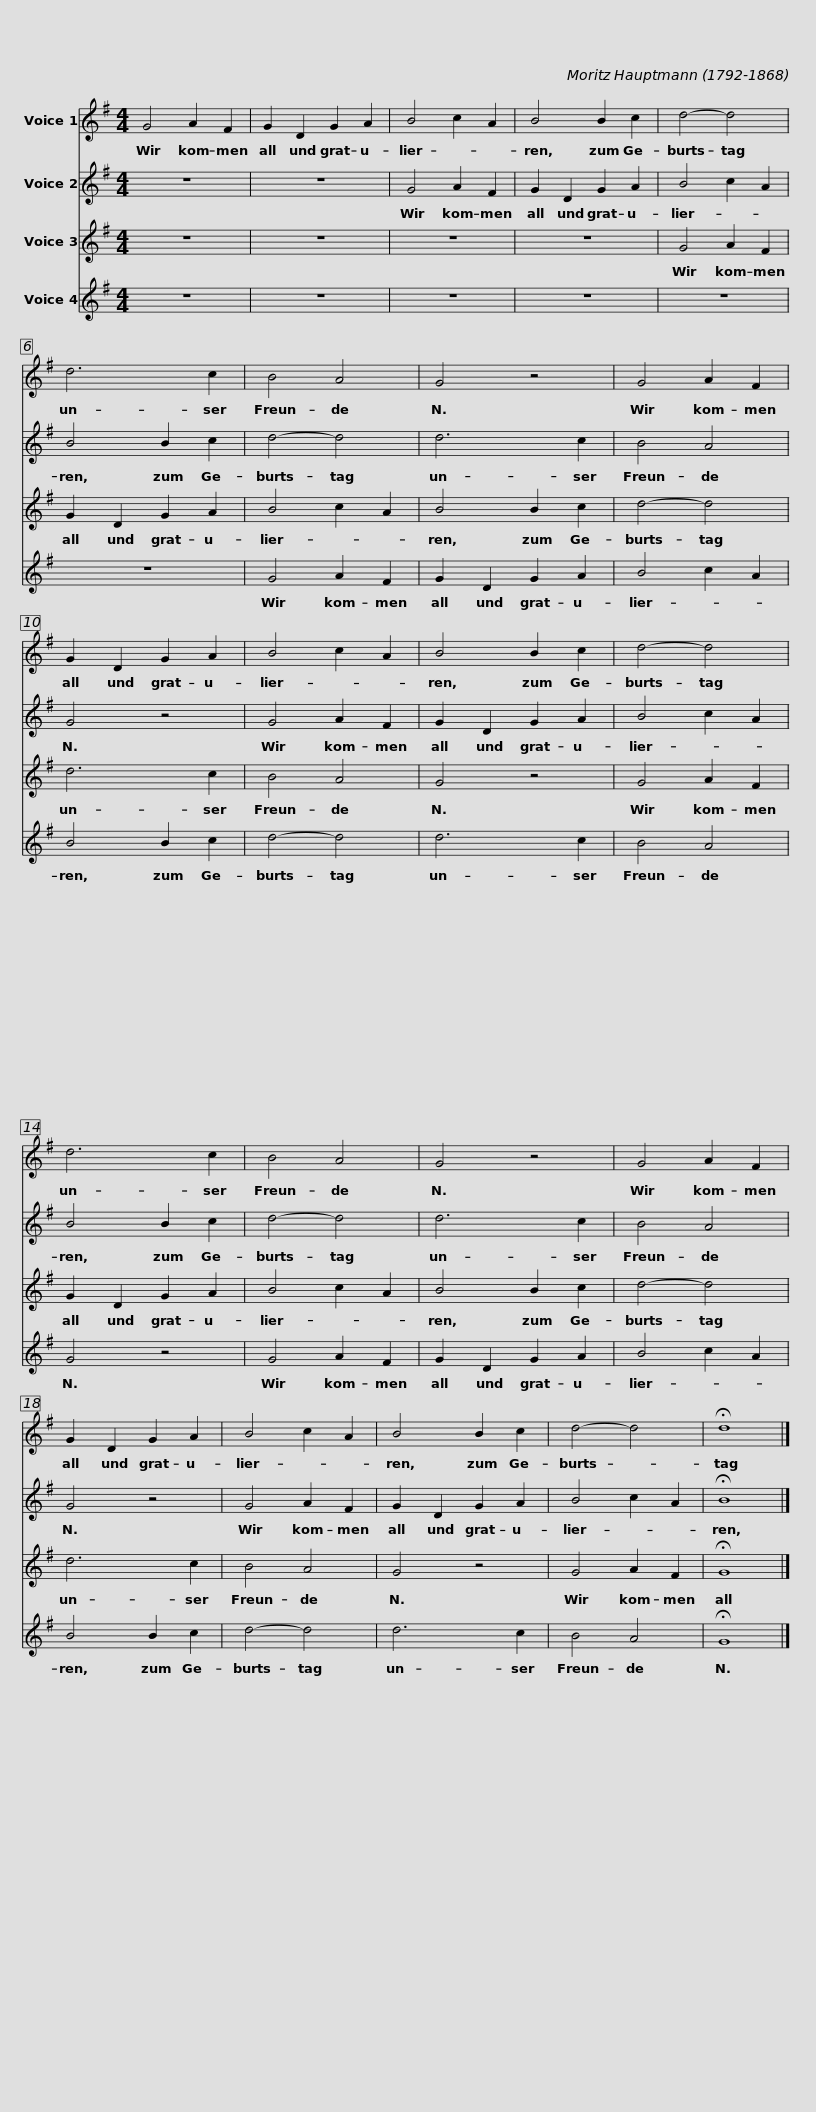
X:1
%%score 1 2 3 4
L:1/8
M:4/4
I:linebreak $
K:G
V:1 treble
V:2 treble
V:3 treble
V:4 treble
V:1
 G4 A2 F2 | G2 D2 G2 A2 | B4 c2 A2 | B4 B2 c2 | d4- d4 |$ %5
 d6 c2 | B4 A4 | G4 z4 | G4 A2 F2 | G2 D2 G2 A2 |$ %10
 B4 c2 A2 | B4 B2 c2 | d4- d4 | d6 c2 | B4 A4 |$ %15
 G4 z4 | G4 A2 F2 | G2 D2 G2 A2 | B4 c2 A2 | B4 B2 c2 |$ %20
 d4- d4 | !fermata!d8 |] %22
V:2
 z8 | z8 | G4 A2 F2 | G2 D2 G2 A2 | B4 c2 A2 |$ %5
 B4 B2 c2 | d4- d4 | d6 c2 | B4 A4 | G4 z4 |$ %10
 G4 A2 F2 | G2 D2 G2 A2 | B4 c2 A2 | B4 B2 c2 | d4- d4 |$ %15
 d6 c2 | B4 A4 | G4 z4 | G4 A2 F2 | G2 D2 G2 A2 |$ %20
 B4 c2 A2 | !fermata!B8 |] %22
V:3
 z8 | z8 | z8 | z8 | G4 A2 F2 |$ %5
 G2 D2 G2 A2 | B4 c2 A2 | B4 B2 c2 | d4- d4 | d6 c2 |$ %10
 B4 A4 | G4 z4 | G4 A2 F2 | G2 D2 G2 A2 | B4 c2 A2 |$ %15
 B4 B2 c2 | d4- d4 | d6 c2 | B4 A4 | G4 z4 |$ %20
 G4 A2 F2 | !fermata!G8 |] %22
V:4
 z8 | z8 | z8 | z8 | z8 |$ %5
 z8 | G4 A2 F2 | G2 D2 G2 A2 | B4 c2 A2 | B4 B2 c2 |$ %10
 d4- d4 | d6 c2 | B4 A4 | G4 z4 | G4 A2 F2 |$ %15
 G2 D2 G2 A2 | B4 c2 A2 | B4 B2 c2 | d4- d4 | d6 c2 |$ %20
 B4 A4 | !fermata!G8 |] %22
